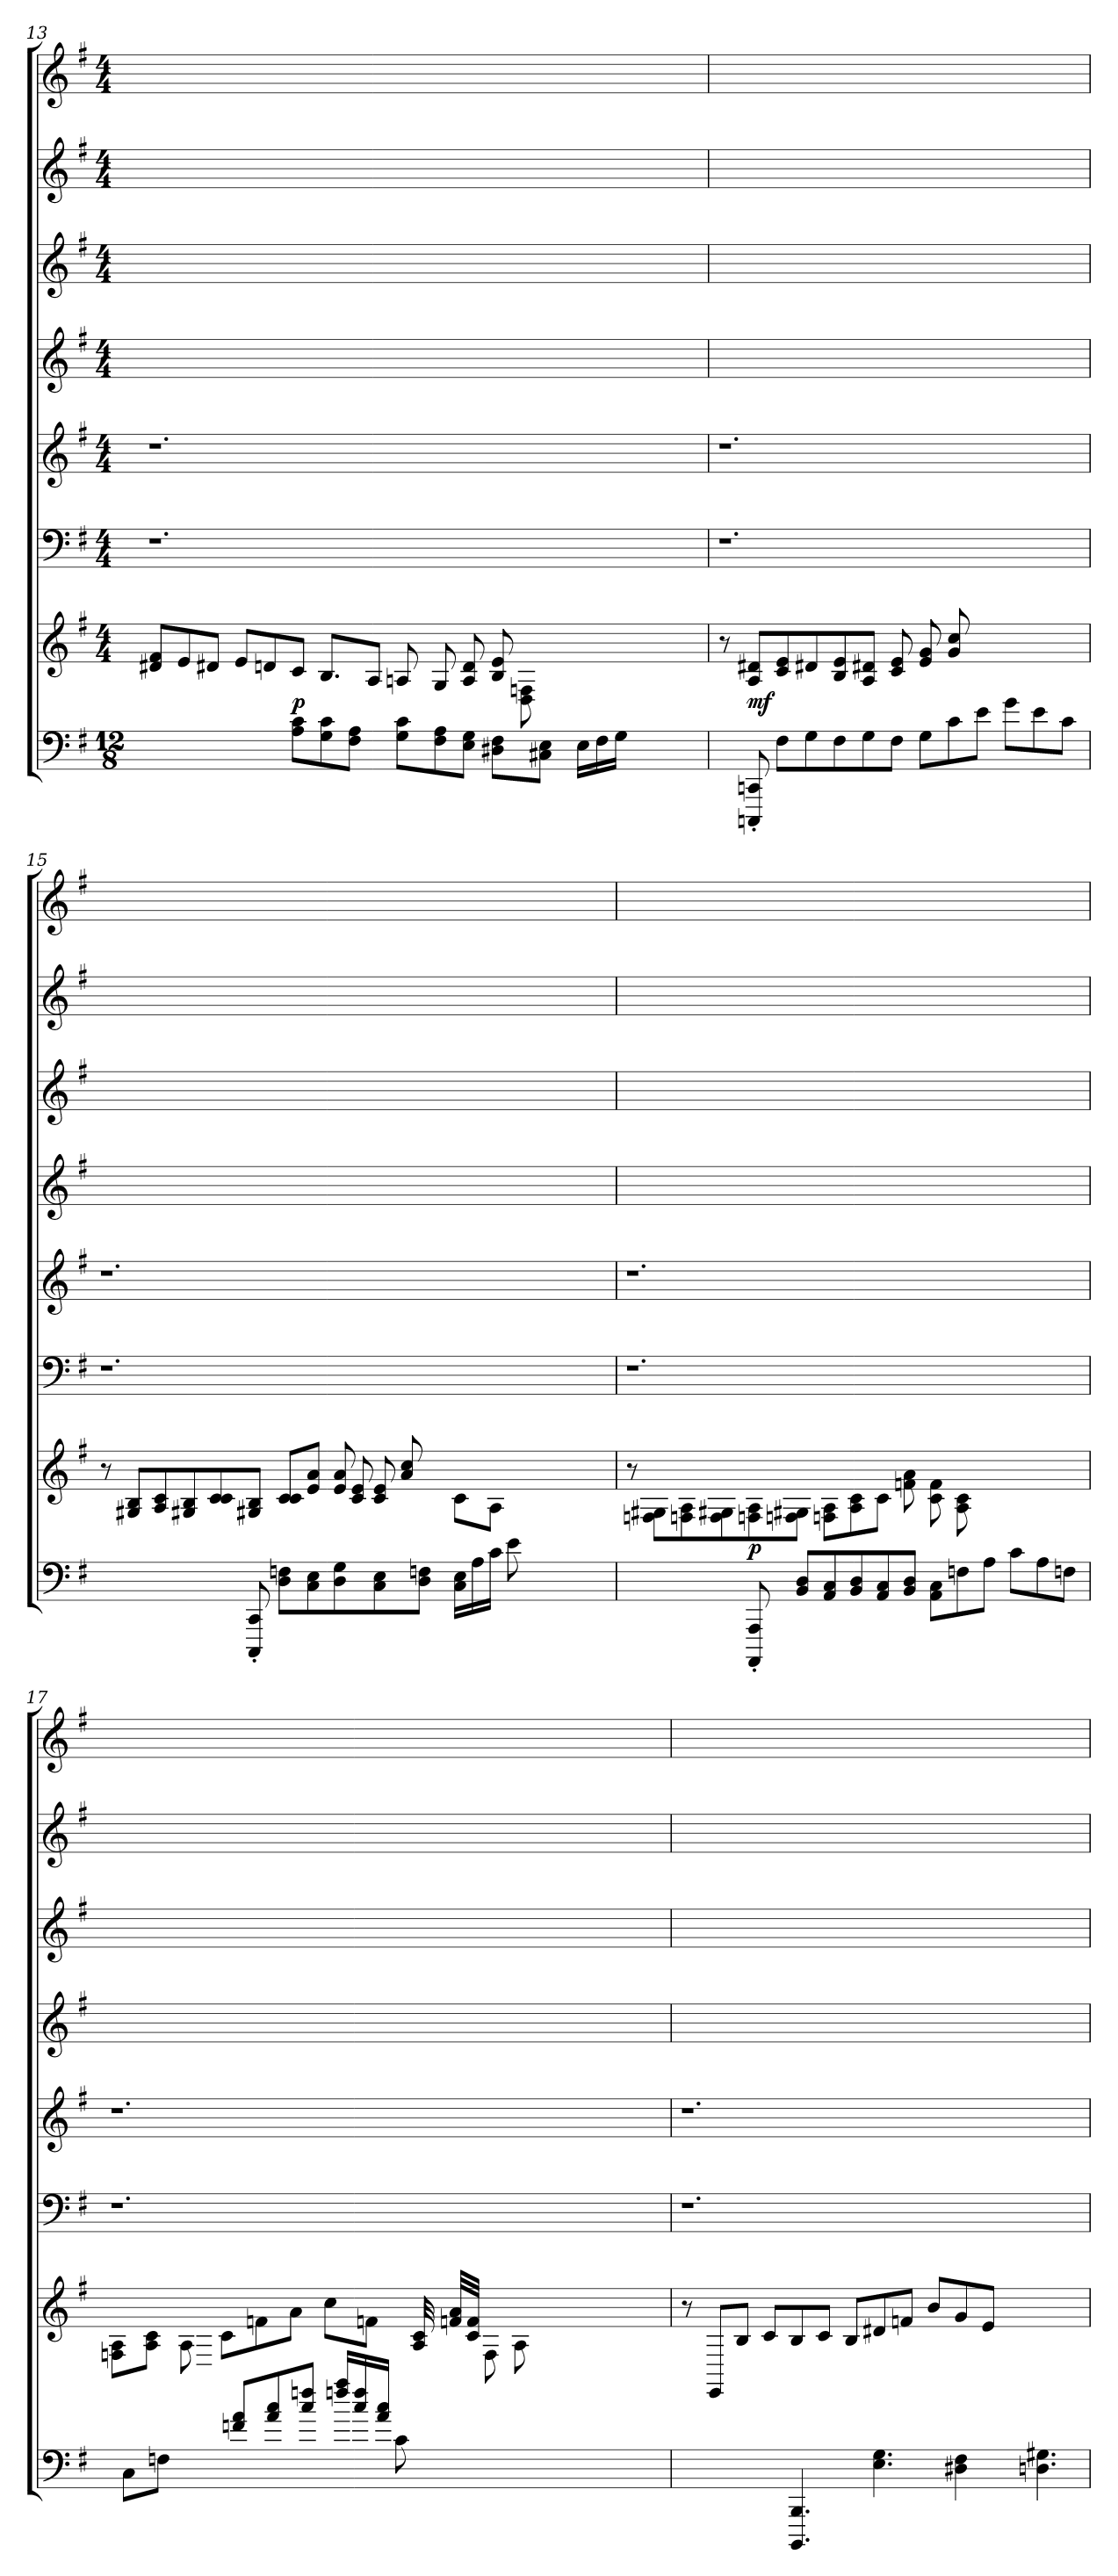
**kern	**dynam	**kern	**kern	**kern	**kern	**kern	**kern	**kern
*part8	*part8	*part7	*part6	*part5	*part4	*part3	*part2	*part1
*staff8	*staff8	*staff7	*staff6	*staff5	*staff4	*staff3	*staff2	*staff1
!!LO:PB:g=z
*clefF4	*	*clefG2	*clefF4	*clefG2	*clefG2	*clefG2	*clefG2	*clefG2
*k[f#]	*	*k[f#]	*k[f#]	*k[f#]	*k[f#]	*k[f#]	*k[f#]	*k[f#]
*M12/8	*	*M4/4	*M4/4	*M4/4	*M4/4	*M4/4	*M4/4	*M4/4
=13	=13	=13	=13	=13	=13	=13	=13	=13
*	*	*^	*	*	*	*	*	*
*	*	*	*^	*	*	*	*	*	*
2ryy	.	8d#Xi/ 8f#i/L	8ryy	2ryy	1.r	1.r	1.ryy	1.ryy	1.ryy	1.ryy
.	.	8ei/	8ryy	.	.	.	.	.	.	.
.	.	8d#Xi/J	8ryy	.	.	.	.	.	.	.
.	.	8ei/L	8ryy	.	.	.	.	.	.	.
8ryy	.	8dni/	8ryy	8ryy	.	.	.	.	.	.
!	!LO:DY:a	!	!	!	!	!	!	!	!	!
8Aj\ 8cj\L	p	8ci/J	8ryy	8ryy	.	.	.	.	.	.
8Gj\ 8cj\	.	8.Bi/L	8ryy	8ryy	.	.	.	.	.	.
8F#j\ 8Aj\J	.	.	8ryy	8ryy	.	.	.	.	.	.
.	.	8AZ/J	.	.	.	.	.	.	.	.
8Gj\ 8cj\L	.	.	8AnV/	8ryy	.	.	.	.	.	.
.	.	16ryy	.	.	.	.	.	.	.	.
8F#j\ 8Aj\	.	1ryy	8GN/	8ryy	.	.	.	.	.	.
8Ej\ 8Gj\J	.	.	8AN/ 8dN/	8ryy	.	.	.	.	.	.
8D#Xj\ 8F#j\L	.	.	8eN/ 8BN/	16ryy	.	.	.	.	.	.
.	.	.	.	8Dl\ 8Fl\	.	.	.	.	.	.
8C#Xj\ 8Ej\J	.	.	2ryy	.	2ryy	2ryy	2ryy	2ryy	2ryy	2ryy
.	.	.	.	16ryy	.	.	.	.	.	.
16Ej\LL	.	.	.	2ryy	.	.	.	.	.	.
16F#j\	.	.	.	.	.	.	.	.	.	.
16Gj\JJ	.	.	.	.	.	.	.	.	.	.
4ryy	.	.	.	.	.	.	.	.	.	.
.	.	.	8ryy	.	8ryy	8ryy	8ryy	8ryy	8ryy	8ryy
16ryy	.	.	.	.	.	.	.	.	.	.
*	*	*v	*v	*v	*	*	*	*	*	*
=14	=14	=14	=14	=14	=14	=14	=14	=14
8ryy	.	8r	1.r	1.r	1.ryy	1.ryy	1.ryy	1.ryy
!	!LO:DY:a	!	!	!	!	!	!	!
8CCnj'</ 8CCCnj'</	mf	8d#Xi/ 8Ai/L	.	.	.	.	.	.
8F#j\L	.	8ei/ 8ci/	.	.	.	.	.	.
8Gj\	.	8d#Xi/	.	.	.	.	.	.
8F#j\	.	8ei/ 8Bi/	.	.	.	.	.	.
8Gj\	.	8d#Xi/ 8Ai/J	.	.	.	.	.	.
8F#j\J	.	8ei/ 8ci/	.	.	.	.	.	.
8Gj\L	.	8ei/ 8gi/	.	.	.	.	.	.
8cj\	.	8ccZ/ 8gZ/	.	.	.	.	.	.
8ej\J	.	2ryy	.	.	.	.	.	.
8gj\L	.	.	.	.	.	.	.	.
8ej\	.	.	.	.	.	.	.	.
8cj\J	.	.	8ryy	8ryy	8ryy	8ryy	8ryy	8ryy
=15	=15	=15	=15	=15	=15	=15	=15	=15
*	*	*^	*	*	*	*	*	*
*	*	*	*^	*	*	*	*	*	*
2ryy	.	8r	4ryy	4ryy	1.r	1.r	1.ryy	1.ryy	1.ryy	1.ryy
.	.	8Bi/ 8G#Xi/L	.	.	.	.	.	.	.	.
.	.	8Ai/ 8ci/	8ryy	8ryy	.	.	.	.	.	.
.	.	8G#Xi/ 8Bi/	8ryy	8ryy	.	.	.	.	.	.
8ryy	.	8ci/ 8ci/	8ryy	8ryy	.	.	.	.	.	.
8CCj'</ 8CCCj'</	.	8G#Xi/ 8Bi/J	8ryy	8ryy	.	.	.	.	.	.
8Dj\ 8Fnj\L	.	8ci/ 8ci/L	8ryy	8ryy	.	.	.	.	.	.
8Cj\ 8Ej\	.	8ai/ 8ei/J	8ryy	8ryy	.	.	.	.	.	.
8Dj\ 8Gj\	.	8aZ/ 8eZ/	16ryy	8ryy	.	.	.	.	.	.
.	.	.	8eV/ 8cV/	.	.	.	.	.	.	.
8Cj\ 8Ej\	.	8cZ/ 8eZ/	.	16ryy	.	.	.	.	.	.
.	.	.	8ccN/ 8aN/	16ryy	.	.	.	.	.	.
8Fnj\ 8Dj\J	.	2..ryy	.	16ryy	.	.	.	.	.	.
.	.	.	16ryy	16ryy	.	.	.	.	.	.
16Ej\ 16Cj\LL	.	.	2.ryy	8cl\L	.	.	.	.	.	.
16Aj\	.	.	.	.	.	.	.	.	.	.
16cj\JJ	.	.	.	8Al\J	2ryy	2ryy	2ryy	2ryy	2ryy	2ryy
8ej\	.	.	.	.	.	.	.	.	.	.
.	.	.	.	2ryy	.	.	.	.	.	.
4..ryy	.	.	.	.	.	.	.	.	.	.
.	.	.	.	.	8ryy	8ryy	8ryy	8ryy	8ryy	8ryy
*	*	*v	*v	*v	*	*	*	*	*	*
=16	=16	=16	=16	=16	=16	=16	=16	=16
2ryy	.	8r	1.r	1.r	1.ryy	1.ryy	1.ryy	1.ryy
.	.	8Fni\ 8G#Xi\L	.	.	.	.	.	.
.	.	8Ai\ 8Fni\	.	.	.	.	.	.
.	.	8Fi\ 8G#Xi\	.	.	.	.	.	.
!	!LO:DY:a	!	!	!	!	!	!	!
8AAAj'</ 8AAAAj'</	p	8Fni\ 8Ai\	.	.	.	.	.	.
8Dj/ 8BBj/L	.	8Fni\ 8G#Xi\J	.	.	.	.	.	.
8Cj/ 8AAj/	.	8Ai\ 8Fni\L	.	.	.	.	.	.
8Dj/ 8BBj/	.	8Ai\ 8ci\	.	.	.	.	.	.
8Cj/ 8AAj/	.	8cZ\J	.	.	.	.	.	.
8Dj/ 8BBj/J	.	8fZ\ 8aZ\	.	.	.	.	.	.
8Cj\ 8AAj\L	.	8cZ\ 8fZ\	.	.	.	.	.	.
8Fnj\	.	8cZ\ 8AZ\	.	.	.	.	.	.
8Aj\J	.	2ryy	2ryy	2ryy	2ryy	2ryy	2ryy	2ryy
8cj\L	.	.	.	.	.	.	.	.
8Aj\	.	.	.	.	.	.	.	.
8Fnj\J	.	.	.	.	.	.	.	.
!!LO:LB:g=z
=17	=17	=17	=17	=17	=17	=17	=17	=17
*^	*	*^	*	*	*	*	*	*
*	*	*	*	*^	*	*	*	*	*	*
32ryy	4ryy	.	8Fni\ 8Ai\L	8ryy	4ryy	1.r	1.r	1.ryy	1.ryy	1.ryy	1.ryy
8Cj\L	.	.	.	.	.	.	.	.	.	.	.
.	.	.	8Ai\ 8ci\J	32ryy	.	.	.	.	.	.	.
8Fnj\J	.	.	.	8ryy	.	.	.	.	.	.	.
.	8ryy	.	8Ai\	.	32ryy	.	.	.	.	.	.
8ryy	.	.	.	4CV/	8ryy	.	.	.	.	.	.
.	32ryy	.	8ci\L	.	.	.	.	.	.	.	.
8aj/ 8fnj/L	1.ryy	.	.	.	8ryy	.	.	.	.	.	.
.	.	.	8fni\	.	.	.	.	.	.	.	.
8ccj/ 8aj/	.	.	.	8ryy	8ryy	.	.	.	.	.	.
.	.	.	8ai\J	.	.	.	.	.	.	.	.
8ffnj/ 8ccj/J	.	.	.	8ryy	8ryy	.	.	.	.	.	.
.	.	.	8cci\L	.	.	.	.	.	.	.	.
16aaj/ 16ffnj/LL	.	.	.	8ryy	8ryy	.	.	.	.	.	.
16ffj/ 16ccj/	.	.	.	.	.	.	.	.	.	.	.
.	.	.	8fni\J	.	.	.	.	.	.	.	.
16ccj/ 16aj/JJ	.	.	.	16ryy	8ryy	.	.	.	.	.	.
8cV\	.	.	.	8aV\J	.	.	.	.	.	.	.
.	.	.	32cZ/ 32AZ/	.	.	.	.	.	.	.	.
.	.	.	2..ryy	.	16ryy	.	.	.	.	.	.
16ryy	.	.	.	32aV/ 32fnV/LLL	16ryy	.	.	.	.	.	.
.	.	.	.	32fV/ 32cV/JJJ	.	.	.	.	.	.	.
2.ryy	.	.	.	8FN\	16ryy	.	.	.	.	.	.
.	.	.	.	.	32ryy	.	.	.	.	.	.
.	.	.	.	.	8Al\	.	.	.	.	.	.
.	.	.	.	2ryy	.	.	.	.	.	.	.
.	.	.	.	.	32ryy	.	.	.	.	.	.
.	.	.	.	.	2ryy	.	.	.	.	.	.
.	.	.	.	.	.	4ryy	4ryy	4ryy	4ryy	4ryy	4ryy
.	.	.	.	.	.	8ryy	8ryy	8ryy	8ryy	8ryy	8ryy
.	.	.	.	8ryy	.	.	.	.	.	.	.
.	.	.	.	.	.	32ryy	32ryy	32ryy	32ryy	32ryy	32ryy
*v	*v	*	*	*	*	*	*	*	*	*	*
*	*	*v	*v	*v	*	*	*	*	*	*
=18	=18	=18	=18	=18	=18	=18	=18	=18
2ryy	.	8r	1.r	1.r	1.ryy	1.ryy	1.ryy	1.ryy
.	.	8EEi/L	.	.	.	.	.	.
.	.	8Bi/J	.	.	.	.	.	.
.	.	8ci/L	.	.	.	.	.	.
4.BBBj/ 4.BBBBj/	.	8Bi/	.	.	.	.	.	.
.	.	8ci/J	.	.	.	.	.	.
.	.	8Bi/L	.	.	.	.	.	.
4.Ej\ 4.Gj\	.	8d#Xi/	.	.	.	.	.	.
.	.	8fZ/J	.	.	.	.	.	.
.	.	8bZ/L	.	.	.	.	.	.
4D#Xj\ 4F#j\	.	8gZ/	.	.	.	.	.	.
.	.	8eZ/J	.	.	.	.	.	.
8ryy	.	2ryy	2ryy	2ryy	2ryy	2ryy	2ryy	2ryy
4.Dnj\ 4.G#Xj\	.	.	.	.	.	.	.	.
=	=	=	=	=	=	=	=	=
*-	*-	*-	*-	*-	*-	*-	*-	*-
